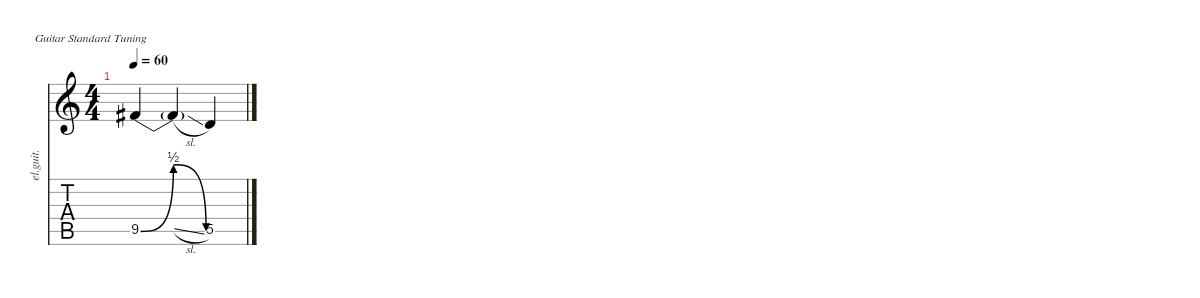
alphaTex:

\defaultSystemsLayout 4
\hideDynamics
\bracketExtendMode nobrackets
\otherSystemsTrackNameOrientation horizontal
\track ("Clean Guitar" "el.guit.") {instrument electricguitarclean}
\staff {score tabs}
\tuning (E4 B3 G3 D3 A2 E2)
\ts (4 4)
\tempo 60
\clef g2
\ks c
9.5{be (bendrelease 0 0 49.8 2 55.199999999999996 2 60 0) acc #}.4{dy f instrument electricguitarclean beam Up} 9.5{sl t acc #}.4{beam Up} 5.5.4{beam Up}
